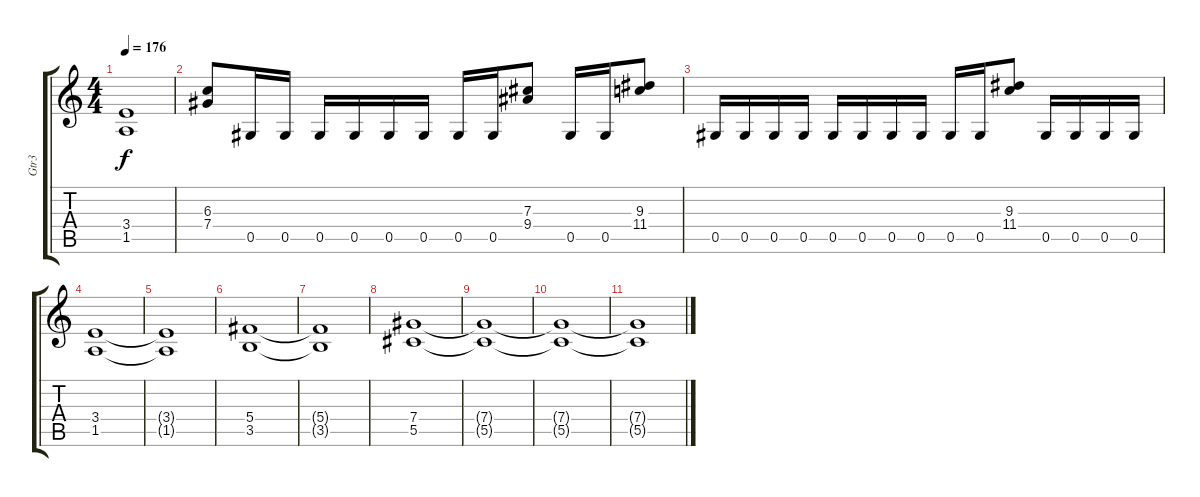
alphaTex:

\track ("Gtr3" "Gtr3") {instrument overdrivenguitar}
\staff {score tabs}
\tuning (Eb4 Bb3 Gb3 Db3 Ab2 Eb2) {hide}
\ts (4 4)
\tempo 176
\clef g2
\ks c
(3.4{t} 1.5{t}).1{dy f} |
(6.3 7.4).8 0.5.16 0.5.16 0.5.16 0.5.16 0.5.16 0.5.16 0.5.16 0.5.16 (7.3 9.4).8 0.5.16 0.5.16 (9.3 11.4).8 |
0.5.16 0.5.16 0.5.16 0.5.16 0.5.16 0.5.16 0.5.16 0.5.16 0.5.16 0.5.16 (9.3 11.4).8 0.5.16 0.5.16 0.5.16 0.5.16 |
(3.4 1.5).1 |
(3.4{t} 1.5{t}).1 |
(5.4 3.5).1 |
(5.4{t} 3.5{t}).1 |
(7.4 5.5).1 |
(7.4{t} 5.5{t}).1 |
(7.4{t} 5.5{t}).1 |
(7.4{t} 5.5{t}).1
